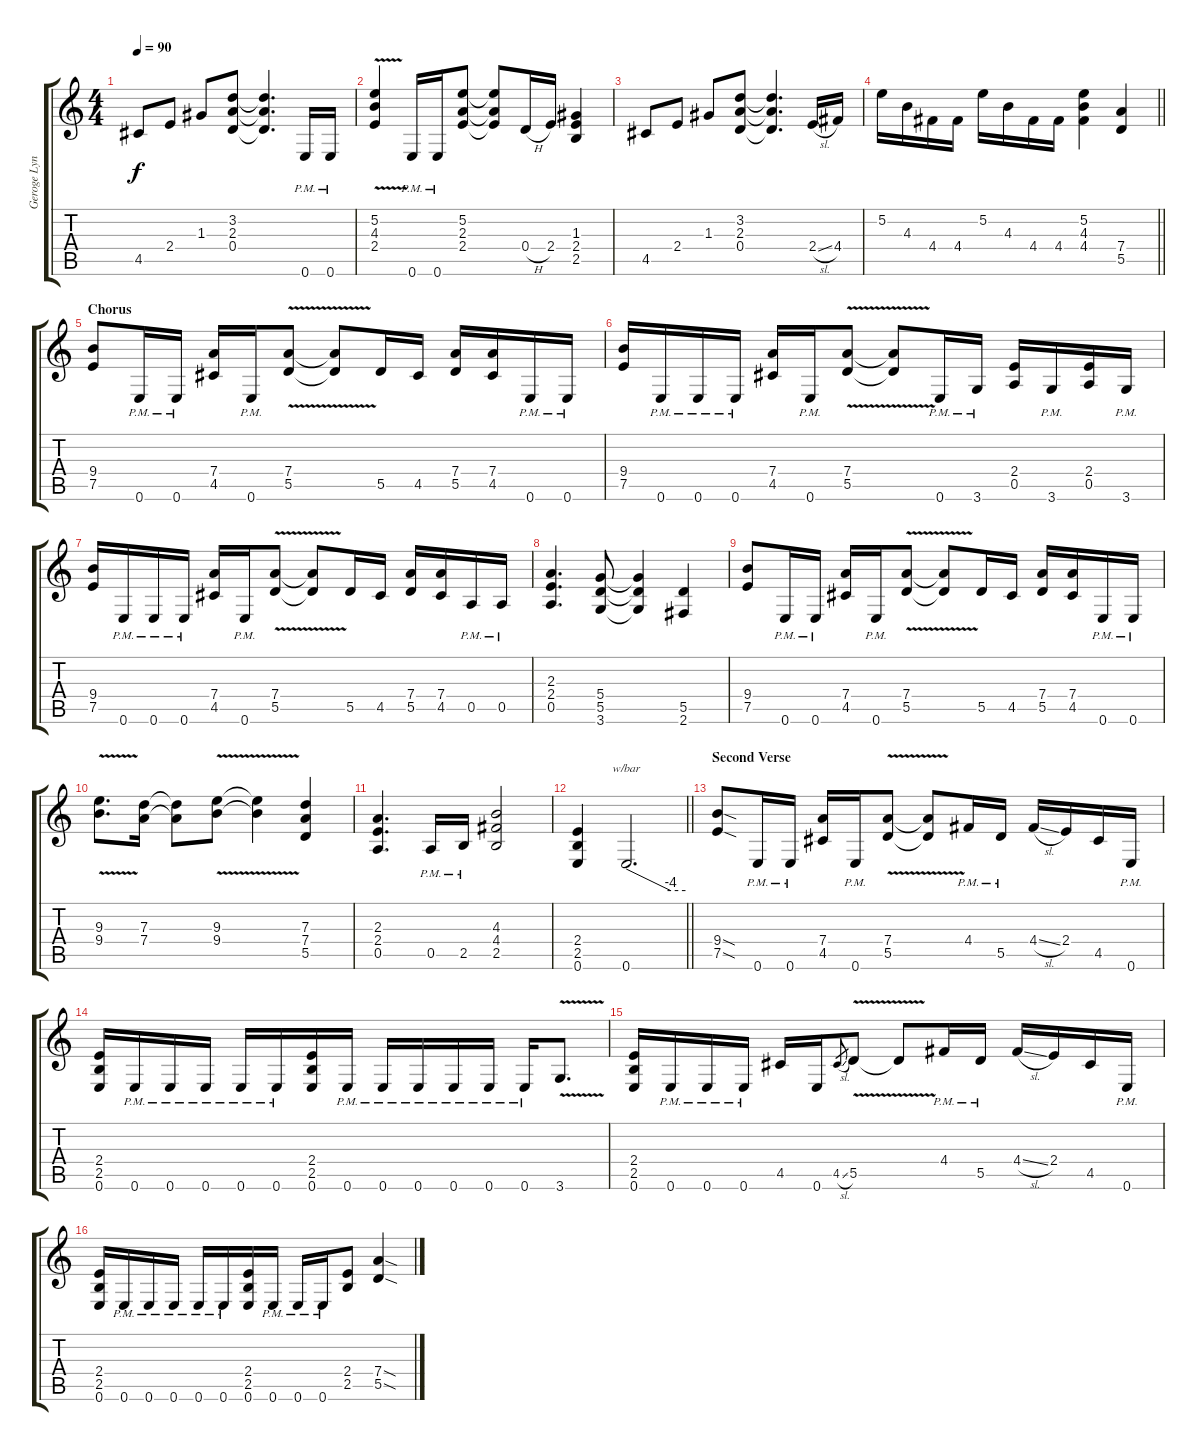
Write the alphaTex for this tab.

\track ("Geroge Lynch Rhythym" "Geroge Lyn") {instrument distortionguitar}
\staff {score tabs}
\tuning (E4 B3 G3 D3 A2 E2) {hide}
\ts (4 4)
\tempo 90
\clef g2
\ks c
4.5.8{dy f} 2.4.8 1.3.8 (3.2 2.3 0.4).8 (3.2{t} 2.3{t} 0.4{t}).4{d} 0.6{pm}.16 0.6{pm}.16 |
(5.2{v} 4.3{v} 2.4{v}).4 0.6{pm}.16 0.6{pm}.16 (5.2 2.3 2.4).8 (5.2{t} 2.3{t} 2.4{t}).8 0.4{h}.16 2.4.16 (1.3 2.4 2.5).4 |
4.5.8 2.4.8 1.3.8 (3.2 2.3 0.4).8 (3.2{t} 2.3{t} 0.4{t}).4{d} 2.4{sl}.16 4.4.16 |
\barLineRight lightlight
5.2.16 4.3.16 4.4.16 4.4.16 5.2.16 4.3.16 4.4.16 4.4.16 (5.2 4.3 4.4).4 (7.4 5.5).4 |
\section ("" "Chorus")
(9.4 7.5).8 0.6{pm}.16 0.6{pm}.16 (7.4 4.5).16 0.6{pm}.16 (7.4{v} 5.5{v}).8 (7.4{t} 5.5{t}).8 5.5.16 4.5.16 (7.4 5.5).16 (7.4 4.5).16 0.6{pm}.16 0.6{pm}.16 |
(9.4 7.5).16 0.6{pm}.16 0.6{pm}.16 0.6{pm}.16 (7.4 4.5).16 0.6{pm}.16 (7.4{v} 5.5{v}).8 (7.4{t} 5.5{t}).8 0.6{pm}.16 3.6{pm}.16 (2.4 0.5).16 3.6{pm}.16 (2.4 0.5).16 3.6{pm}.16 |
(9.4 7.5).16 0.6{pm}.16 0.6{pm}.16 0.6{pm}.16 (7.4 4.5).16 0.6{pm}.16 (7.4{v} 5.5{v}).8 (7.4{t} 5.5{t}).8 5.5.16 4.5.16 (7.4 5.5).16 (7.4 4.5).16 0.5{pm}.16 0.5{pm}.16 |
(2.3 2.4 0.5).4{d} (5.4 5.5 3.6).8 (5.4{t} 5.5{t} 3.6{t}).4 (5.5 2.6).4 |
(9.4 7.5).8 0.6{pm}.16 0.6{pm}.16 (7.4 4.5).16 0.6{pm}.16 (7.4{v} 5.5{v}).8 (7.4{t} 5.5{t}).8 5.5.16 4.5.16 (7.4 5.5).16 (7.4 4.5).16 0.6{pm}.16 0.6{pm}.16 |
(9.3{v} 9.4{v}).8{d} (7.3 7.4).16 (7.3{t} 7.4{t}).8 (9.3{v} 9.4{v}).8 (9.3{t} 9.4{t}).4 (7.3 7.4 5.5).4 |
(2.3 2.4 0.5).4{d} 0.5{pm}.16 2.5{pm}.16 (4.3 4.4 2.5).2 |
\barLineRight lightlight
(2.4 2.5 0.6).4 0.6.2{d tbe (custom default 0 0 45 -16 60 -16)} |
\section ("" "Second Verse")
(9.4{sod} 7.5{sod}).8 0.6{pm}.16 0.6{pm}.16 (7.4 4.5).16 0.6{pm}.16 (7.4{v} 5.5{v}).8 (7.4{t} 5.5{t}).8 4.4{pm}.16 5.5{pm}.16 4.4{sl}.16 2.4.16 4.5.16 0.6{pm}.16 |
(2.4 2.5 0.6).16 0.6{pm}.16 0.6{pm}.16 0.6{pm}.16 0.6{pm}.16 0.6{pm}.16 (2.4 2.5 0.6).16 0.6{pm}.16 0.6{pm}.16 0.6{pm}.16 0.6{pm}.16 0.6{pm}.16 0.6{pm}.16 3.6{v}.8{d} |
(2.4 2.5 0.6).16 0.6{pm}.16 0.6{pm}.16 0.6{pm}.16 4.5.16 0.6.16 4.5{sl}.8{gr} 5.5{v}.8 5.5{t}.8 4.4{pm}.16 5.5{pm}.16 4.4{sl}.16 2.4.16 4.5.16 0.6{pm}.16 |
(2.4 2.5 0.6).16 0.6{pm}.16 0.6{pm}.16 0.6{pm}.16 0.6{pm}.16 0.6{pm}.16 (2.4 2.5 0.6).16 0.6{pm}.16 0.6{pm}.16 0.6{pm}.16 (2.4 2.5).8 (7.4{sod} 5.5{sod}).4
